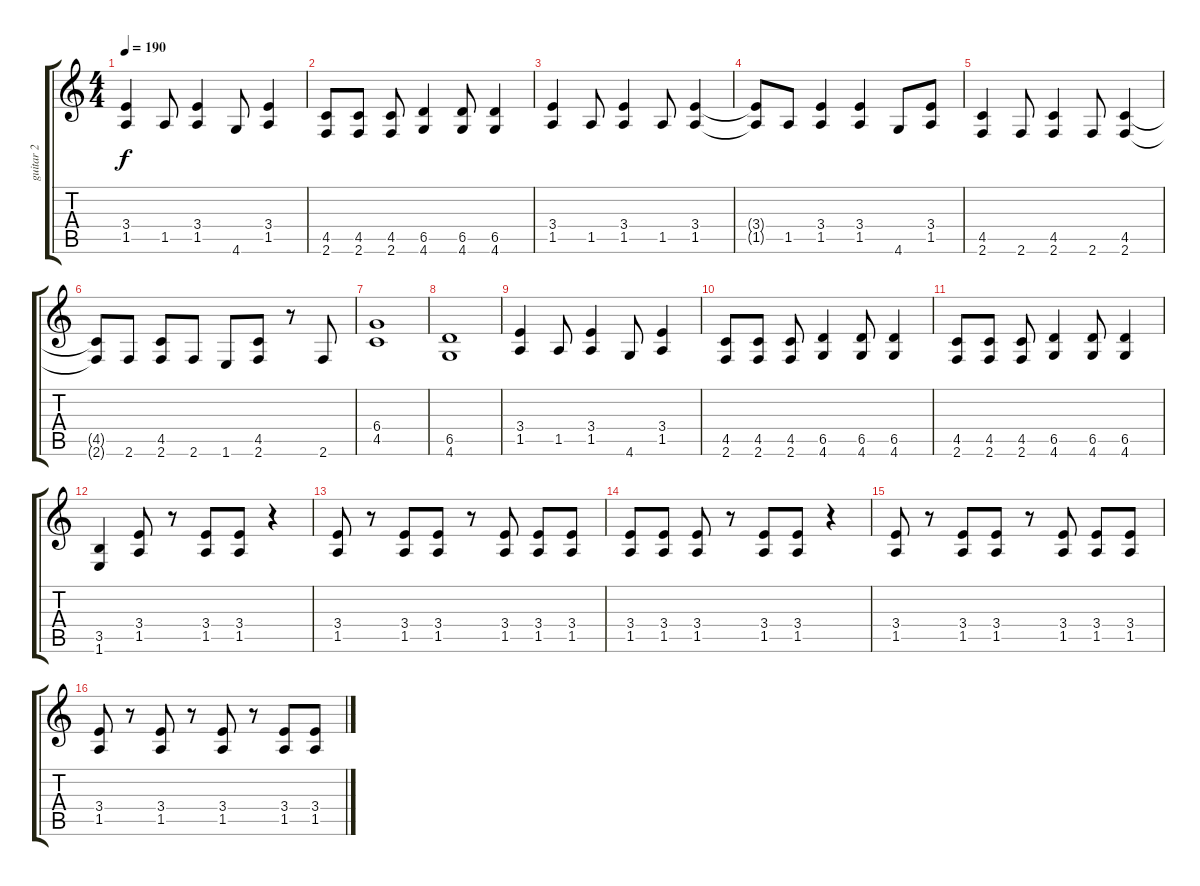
\track ("guitar 2" "guitar 2") {instrument distortionguitar}
\staff {score tabs}
\tuning (Eb4 Bb3 Gb3 Db3 Ab2 Eb2) {hide}
\ts (4 4)
\tempo 190
\clef g2
\ks c
(3.4 1.5).4{dy f} 1.5.8 (3.4 1.5).4 4.6.8 (3.4 1.5).4 |
(4.5 2.6).8 (4.5 2.6).8 (4.5 2.6).8 (6.5 4.6).4 (6.5 4.6).8 (6.5 4.6).4 |
(3.4 1.5).4 1.5.8 (3.4 1.5).4 1.5.8 (3.4 1.5).4 |
(3.4{t} 1.5{t}).8 1.5.8 (3.4 1.5).4 (3.4 1.5).4 4.6.8 (3.4 1.5).8 |
(4.5 2.6).4 2.6.8 (4.5 2.6).4 2.6.8 (4.5 2.6).4 |
(4.5{t} 2.6{t}).8 2.6.8 (4.5 2.6).8 2.6.8 1.6.8 (4.5 2.6).8 r.8 2.6.8 |
(6.4 4.5).1 |
(6.5 4.6).1 |
(3.4 1.5).4 1.5.8 (3.4 1.5).4 4.6.8 (3.4 1.5).4 |
(4.5 2.6).8 (4.5 2.6).8 (4.5 2.6).8 (6.5 4.6).4 (6.5 4.6).8 (6.5 4.6).4 |
(4.5 2.6).8 (4.5 2.6).8 (4.5 2.6).8 (6.5 4.6).4 (6.5 4.6).8 (6.5 4.6).4 |
(3.5 1.6).4 (3.4 1.5).8 r.8 (3.4 1.5).8 (3.4 1.5).8 r.4 |
(3.4 1.5).8 r.8 (3.4 1.5).8 (3.4 1.5).8 r.8 (3.4 1.5).8 (3.4 1.5).8 (3.4 1.5).8 |
(3.4 1.5).8 (3.4 1.5).8 (3.4 1.5).8 r.8 (3.4 1.5).8 (3.4 1.5).8 r.4 |
(3.4 1.5).8 r.8 (3.4 1.5).8 (3.4 1.5).8 r.8 (3.4 1.5).8 (3.4 1.5).8 (3.4 1.5).8 |
(3.4 1.5).8 r.8 (3.4 1.5).8 r.8 (3.4 1.5).8 r.8 (3.4 1.5).8 (3.4 1.5).8
